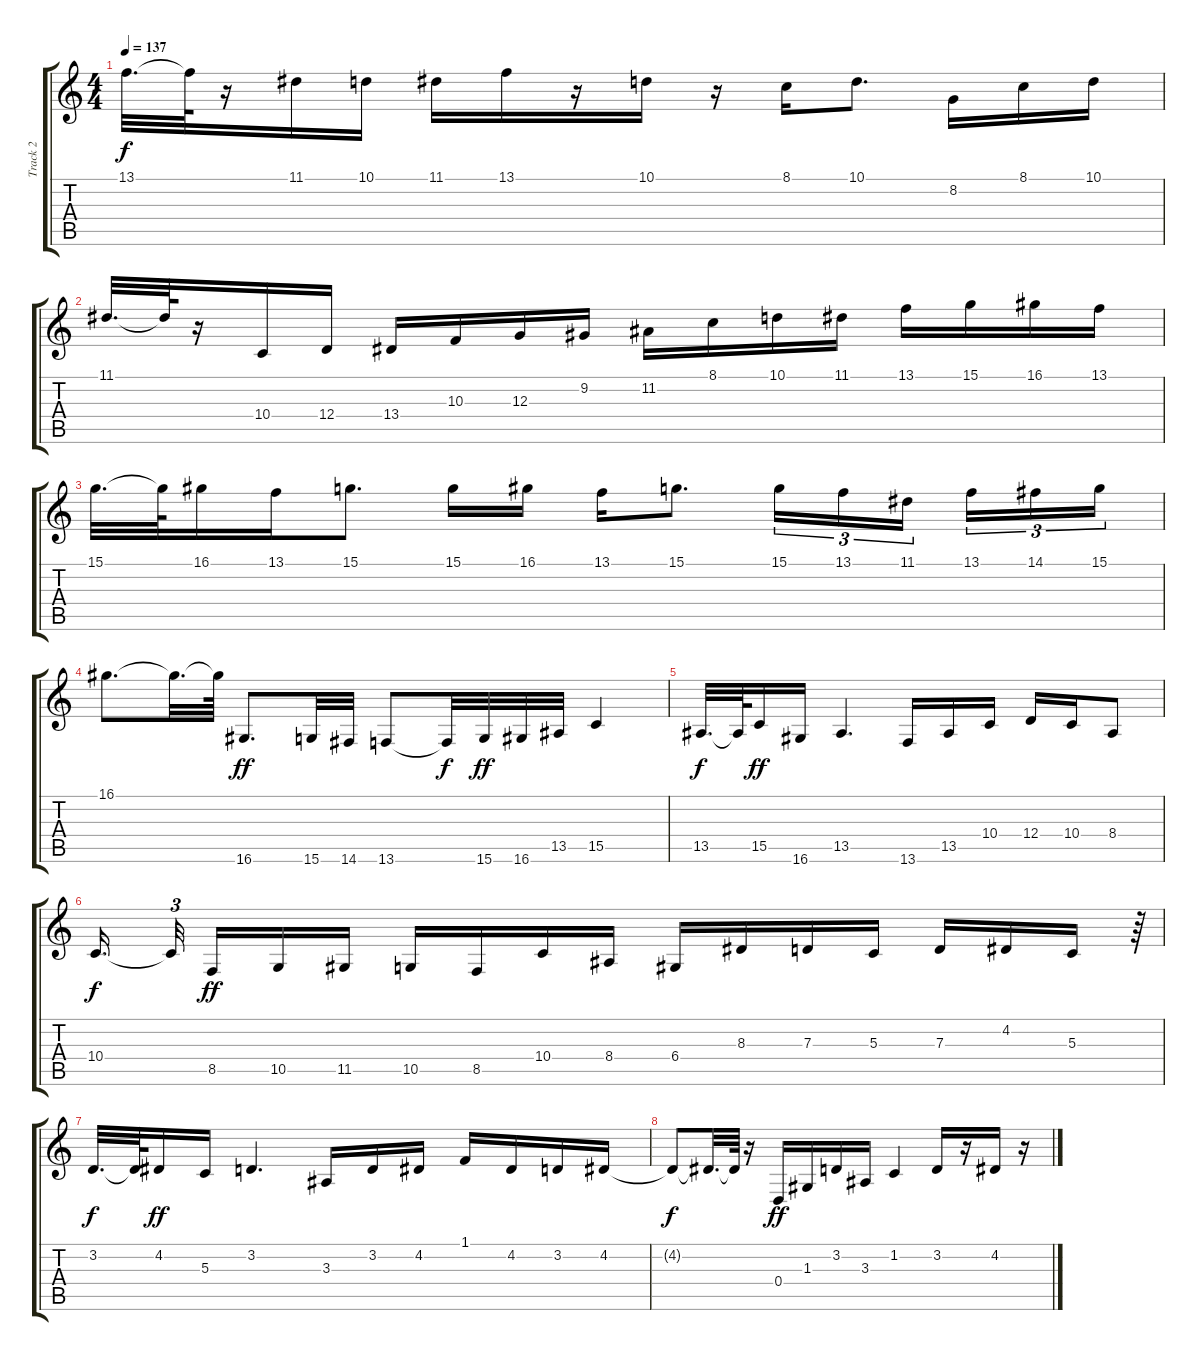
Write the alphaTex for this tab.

\track ("Track 2" "Track 2") {instrument altosax}
\staff {score tabs}
\tuning (E4 B3 G3 D3 A2 E2) {hide}
\ts (4 4)
\tempo 137
\clef g2
\ks c
13.1.32{d dy f} 13.1{t}.64 r.16 11.1.16 10.1.16 11.1.16 13.1.16 r.16 10.1.16 r.16 8.1.16 10.1.8{d} 8.2.16 8.1.16 10.1.16 |
11.1.32{d} 11.1{t}.64 r.16 10.4.16 12.4.16 13.4.16 10.3.16 12.3.16 9.2.16 11.2.16 8.1.16 10.1.16 11.1.16 13.1.16 15.1.16 16.1.16 13.1.16 |
15.1.32{d} 15.1{t}.64 16.1.16 13.1.16 15.1.8{d} 15.1.16 16.1.16 13.1.16 15.1.8{d} 15.1.16{tu (3 2)} 13.1.16{tu (3 2)} 11.1.16{tu (3 2) beam splitsecondary} 13.1.16{tu (3 2)} 14.1.16{tu (3 2)} 15.1.16{tu (3 2)} |
16.1.8{d} 16.1{t}.32{d} 16.1{t}.64 16.6.8{d dy ff volume 12} 15.6.32 14.6.32 13.6.8 13.6{t}.32{dy f} 15.6.32{dy ff} 16.6.32 13.5.32 15.5.4 |
13.5.32{d dy f} 13.5{t}.64 15.5.16{dy ff} 16.6.16 13.5.4{d} 13.6.16 13.5.16 10.4.16 12.4.16 10.4.16 8.4.8 |
10.4.16{d dy f beam splitsecondary} 10.4{t}.32{tu (3 2) beam splitsecondary} 8.5.16{dy ff} 10.5.16 11.5.16 10.5.16 8.5.16 10.4.16 8.4.16 6.4.16 8.3.16 7.3.16 5.3.16 7.3.16 4.2.16 5.3.16 r.64{tu (3 2)} |
3.2.32{d dy f} 3.2{t}.64 4.2.16{dy ff} 5.3.16 3.2.4{d} 3.3.16 3.2.16 4.2.16 1.1.16 4.2.16 3.2.16 4.2.16 |
4.2{t}.8{dy f} 4.2{t}.32{d} 4.2{t}.64 r.16 0.4.16{dy ff} 1.3.16 3.2.16 3.3.16 1.2.4 3.2.16 r.16 4.2.16 r.16
